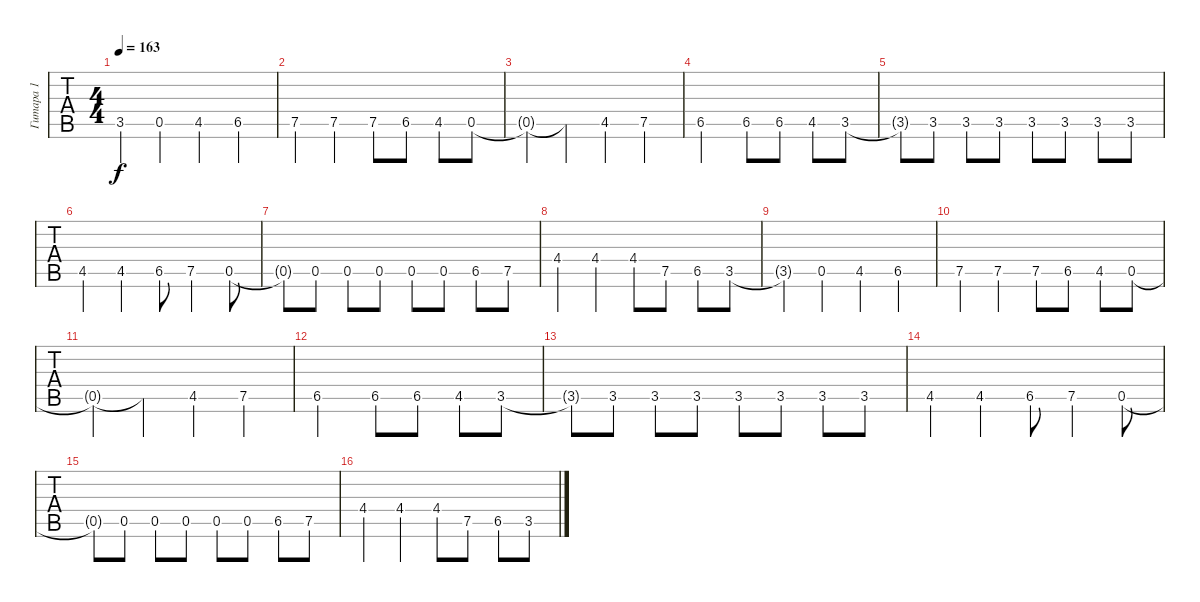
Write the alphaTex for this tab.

\track ("Гитара 1" "Гитара 1") {instrument distortionguitar}
\staff {tabs}
\tuning (E4 B3 G3 D3 A2 E2) {hide}
\ts (4 4)
\tempo 163
\clef g2
\ks c
3.5{t}.4{dy f} 0.5.4 4.5.4 6.5.4 |
7.5.4 7.5.4 7.5.8 6.5.8 4.5.8 0.5.8 |
0.5{t}.4 0.5{t}.4 4.5.4 7.5.4 |
6.5.2 6.5.8 6.5.8 4.5.8 3.5.8 |
3.5{t}.8 3.5.8 3.5.8 3.5.8 3.5.8 3.5.8 3.5.8 3.5.8 |
4.5.4 4.5.4 6.5.8 7.5.4 0.5.8 |
0.5{t}.8 0.5.8 0.5.8 0.5.8 0.5.8 0.5.8 6.5.8 7.5.8 |
4.4.4 4.4.4 4.4.8 7.5.8 6.5.8 3.5.8 |
3.5{t}.4 0.5.4 4.5.4 6.5.4 |
7.5.4 7.5.4 7.5.8 6.5.8 4.5.8 0.5.8 |
0.5{t}.4 0.5{t}.4 4.5.4 7.5.4 |
6.5.2 6.5.8 6.5.8 4.5.8 3.5.8 |
3.5{t}.8 3.5.8 3.5.8 3.5.8 3.5.8 3.5.8 3.5.8 3.5.8 |
4.5.4 4.5.4 6.5.8 7.5.4 0.5.8 |
0.5{t}.8 0.5.8 0.5.8 0.5.8 0.5.8 0.5.8 6.5.8 7.5.8 |
4.4.4 4.4.4 4.4.8 7.5.8 6.5.8 3.5.8
